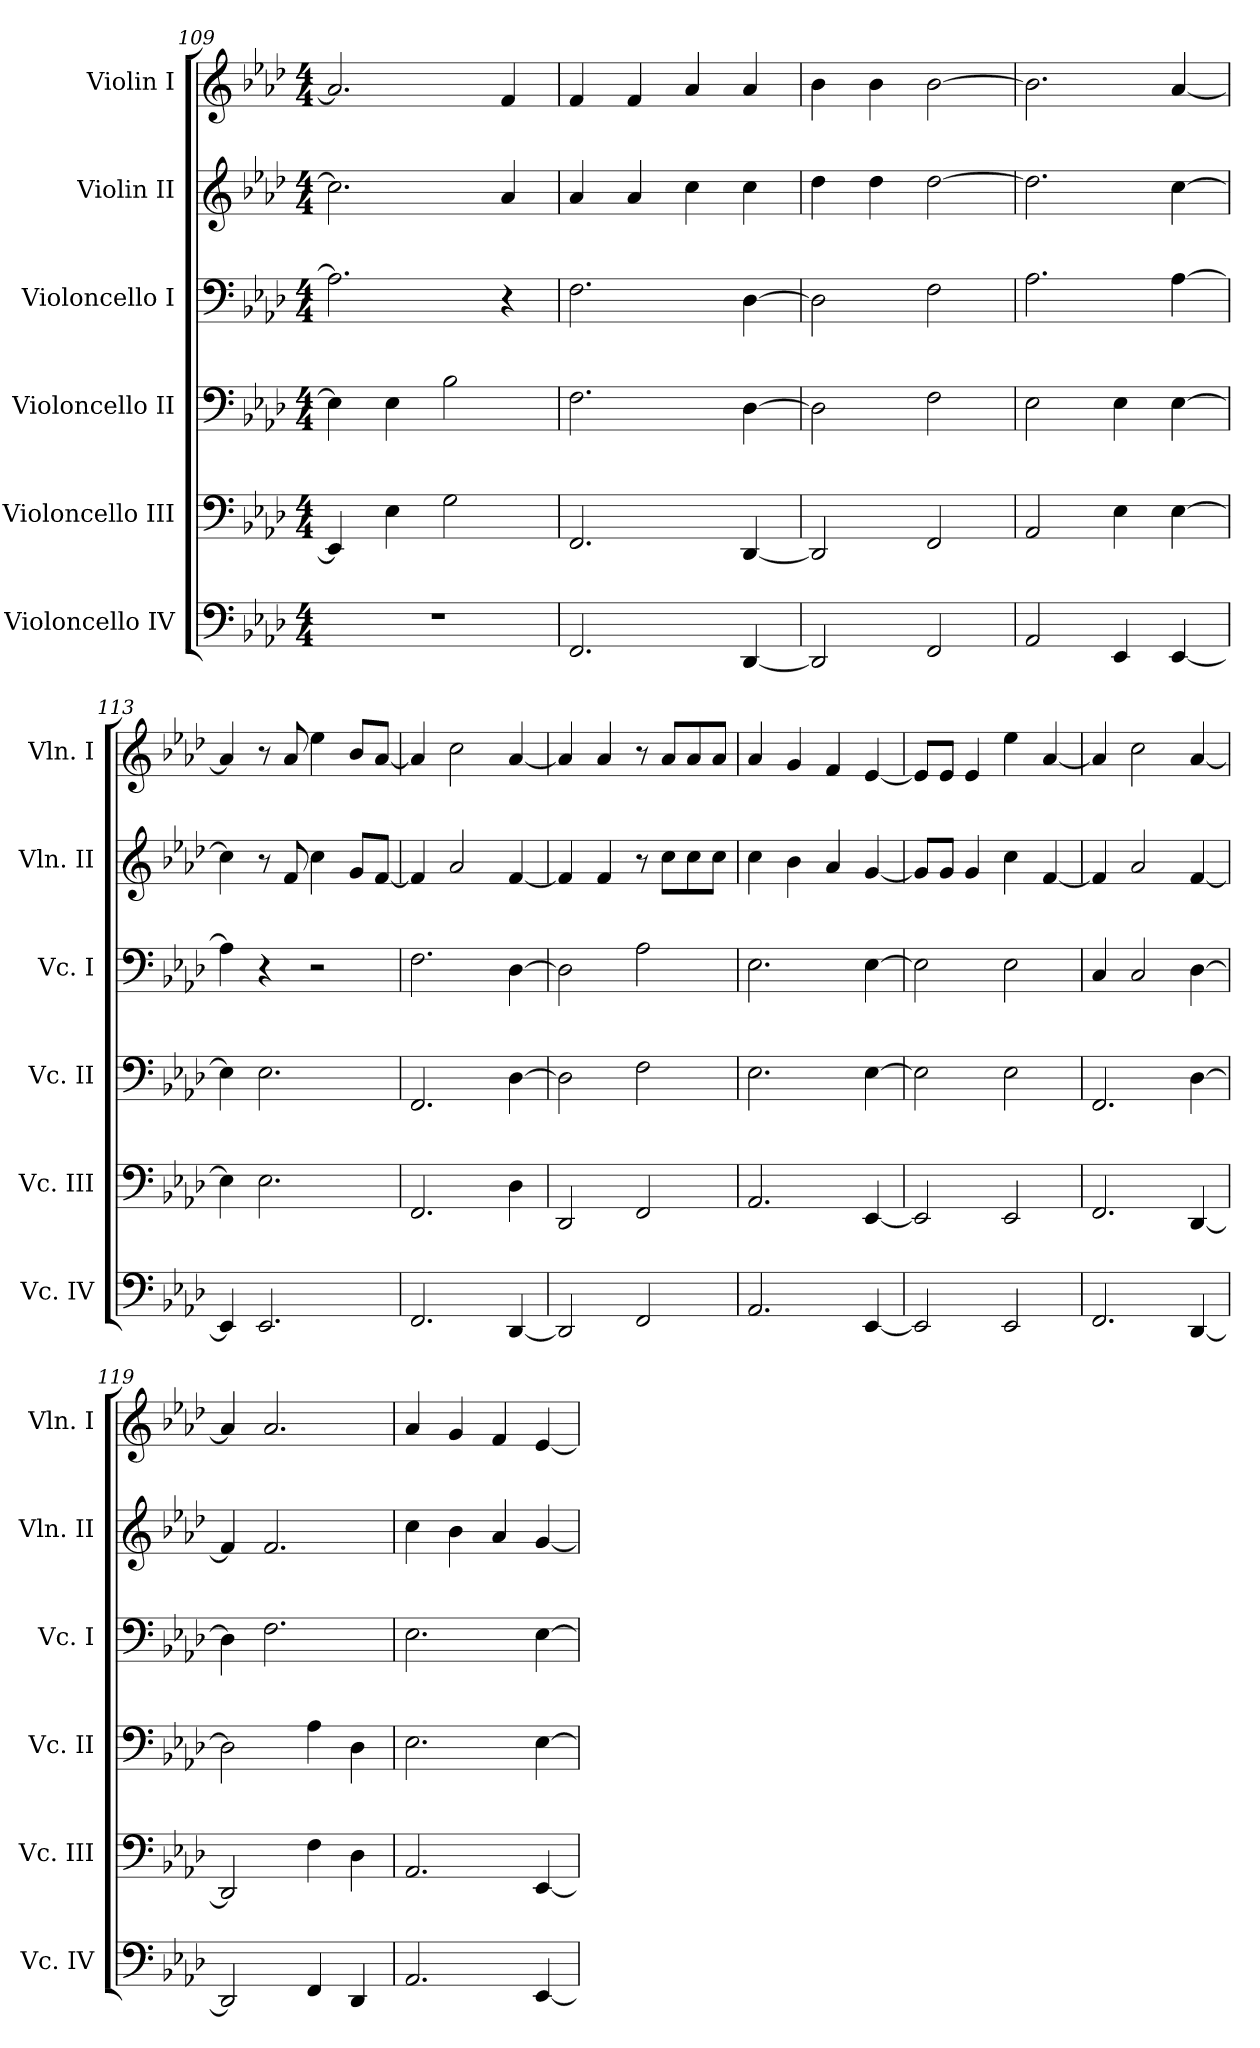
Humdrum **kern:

**kern	**kern	**kern	**kern	**kern	**kern
*part6	*part5	*part4	*part3	*part2	*part1
*staff6	*staff5	*staff4	*staff3	*staff2	*staff1
*I"Violoncello IV	*I"Violoncello III	*I"Violoncello II	*I"Violoncello I	*I"Violin II	*I"Violin I
*I'Vc. IV	*I'Vc. III	*I'Vc. II	*I'Vc. I	*I'Vln. II	*I'Vln. I
*clefF4	*clefF4	*clefF4	*clefF4	*clefG2	*clefG2
*k[b-e-a-d-]	*k[b-e-a-d-]	*k[b-e-a-d-]	*k[b-e-a-d-]	*k[b-e-a-d-]	*k[b-e-a-d-]
*A-:	*A-:	*A-:	*	*A-:	*A-:
*M4/4	*M4/4	*M4/4	*M4/4	*M4/4	*M4/4
=109	=109	=109	=109	=109	=109
1r	4EE-/]	4E-\]	2.A-\]	2.cc\]	2.a-/]
.	4E-\	4E-\	.	.	.
.	2G\	2B-\	.	.	.
.	.	.	4r	4a-/	4f/
!!LO:PB:g=z
=110	=110	=110	=110	=110	=110
2.FF/	2.FF/	2.F\	2.F\	4a-/	4f/
.	.	.	.	4a-/	4f/
.	.	.	.	4cc\	4a-/
[4DD-/	[4DD-/	[4D-\	[4D-\	4cc\	4a-/
=111	=111	=111	=111	=111	=111
2DD-/]	2DD-/]	2D-\]	2D-\]	4dd-\	4b-\
.	.	.	.	4dd-\	4b-\
2FF/	2FF/	2F\	2F\	[2dd-\	[2b-\
=112	=112	=112	=112	=112	=112
2AA-/	2AA-/	2E-\	2.A-\	2.dd-\]	2.b-\]
4EE-/	4E-\	4E-\	.	.	.
[4EE-/	[4E-\	[4E-\	[4A-\	[4cc\	[4a-/
=113	=113	=113	=113	=113	=113
4EE-/]	4E-\]	4E-\]	4A-\]	4cc\]	4a-/]
2.EE-/	2.E-\	2.E-\	4r	8r	8r
.	.	.	.	8f/	8a-/
.	.	.	2r	4cc\	4ee-\
.	.	.	.	8g/L	8b-/L
.	.	.	.	[8f/J	[8a-/J
=114	=114	=114	=114	=114	=114
2.FF/	2.FF/	2.FF/	2.F\	4f/]	4a-/]
.	.	.	.	2a-/	2cc\
[4DD-/	4D-\	[4D-\	[4D-\	[4f/	[4a-/
!!LO:LB:g=z
=115	=115	=115	=115	=115	=115
2DD-/]	2DD-/	2D-\]	2D-\]	4f/]	4a-/]
.	.	.	.	4f/	4a-/
2FF/	2FF/	2F\	2A-\	8r	8r
.	.	.	.	8cc\L	8a-/L
.	.	.	.	8cc\	8a-/
.	.	.	.	8cc\J	8a-/J
=116	=116	=116	=116	=116	=116
2.AA-/	2.AA-/	2.E-\	2.E-\	4cc\	4a-/
.	.	.	.	4b-\	4g/
.	.	.	.	4a-/	4f/
[4EE-/	[4EE-/	[4E-\	[4E-\	[4g/	[4e-/
=117	=117	=117	=117	=117	=117
2EE-/]	2EE-/]	2E-\]	2E-\]	8g/L]	8e-/L]
.	.	.	.	8g/J	8e-/J
.	.	.	.	4g/	4e-/
2EE-/	2EE-/	2E-\	2E-\	4cc\	4ee-\
.	.	.	.	[4f/	[4a-/
=118	=118	=118	=118	=118	=118
2.FF/	2.FF/	2.FF/	4C/	4f/]	4a-/]
.	.	.	2C/	2a-/	2cc\
[4DD-/	[4DD-/	[4D-\	[4D-\	[4f/	[4a-/
=119	=119	=119	=119	=119	=119
2DD-/]	2DD-/]	2D-\]	4D-\]	4f/]	4a-/]
.	.	.	2.F\	2.f/	2.a-/
4FF/	4F\	4A-\	.	.	.
4DD-/	4D-\	4D-\	.	.	.
!!LO:PB:g=z
=120	=120	=120	=120	=120	=120
2.AA-/	2.AA-/	2.E-\	2.E-\	4cc\	4a-/
.	.	.	.	4b-\	4g/
.	.	.	.	4a-/	4f/
[4EE-/	[4EE-/	[4E-\	[4E-\	[4g/	[4e-/
=	=	=	=	=	=
*-	*-	*-	*-	*-	*-
